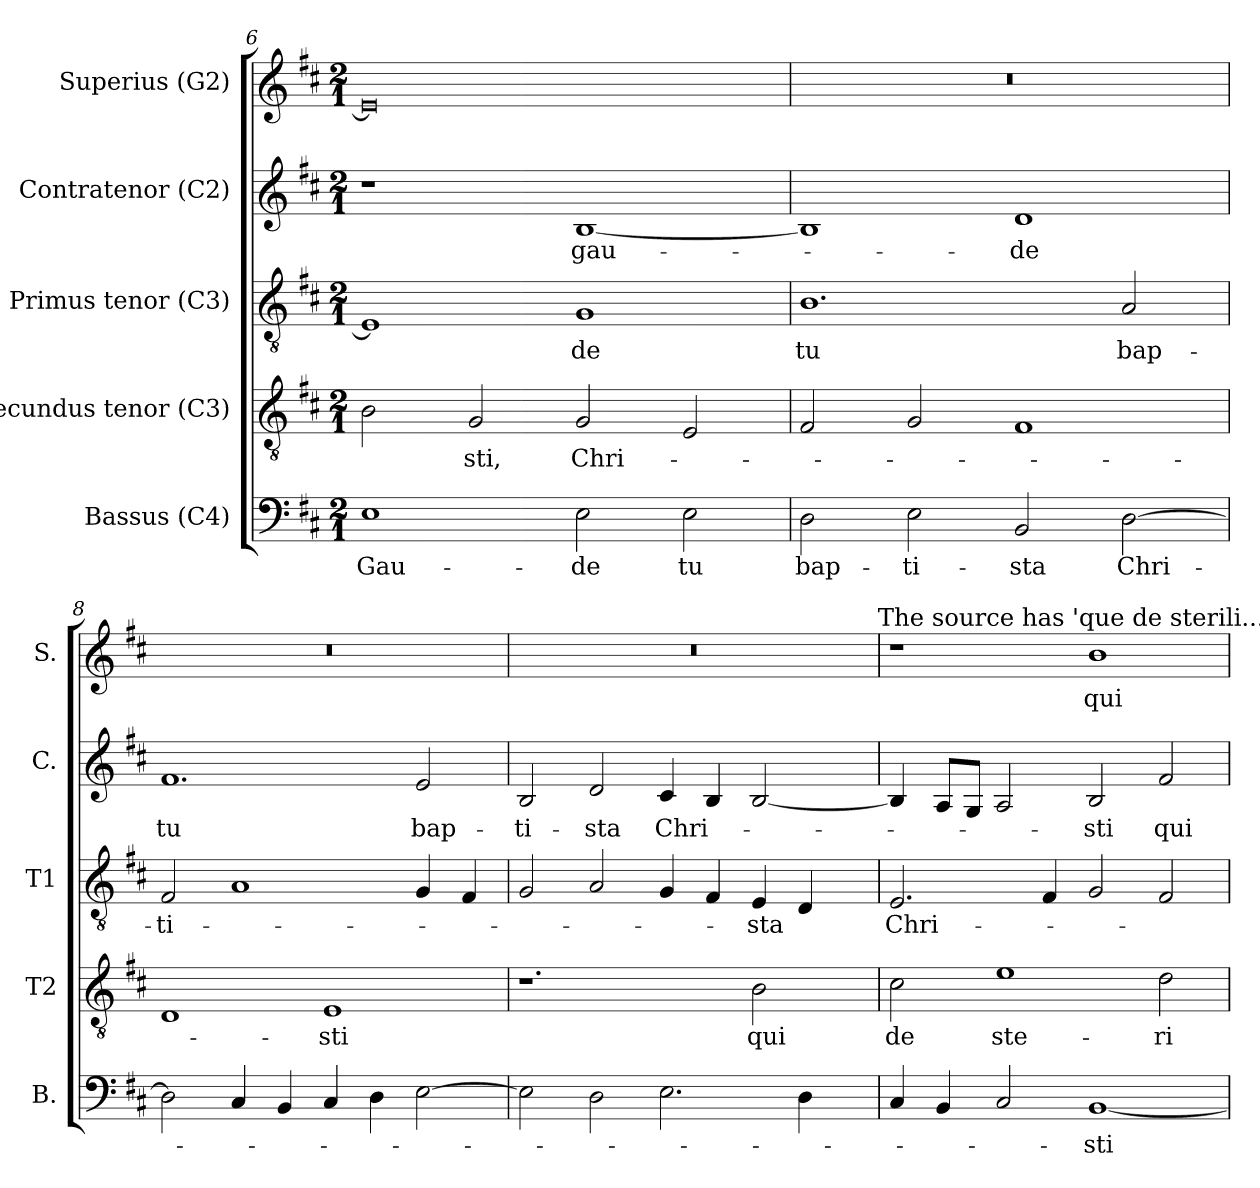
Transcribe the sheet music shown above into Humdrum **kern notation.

**kern	**text	**kern	**text	**kern	**text	**kern	**text	**kern	**text
*part5	*part5	*part4	*part4	*part3	*part3	*part2	*part2	*part1	*part1
*staff5	*staff5	*staff4	*staff4	*staff3	*staff3	*staff2	*staff2	*staff1	*staff1
*I"Bassus (C4)	*	*I"Secundus tenor (C3)	*	*I"Primus tenor (C3)	*	*I"Contratenor (C2)	*	*I"Superius (G2)	*
*I'B.	*	*I'T2	*	*I'T1	*	*I'C.	*	*I'S.	*
*clefF4	*	*clefGv2	*	*clefGv2	*	*clefG2	*	*clefG2	*
*	*	*ITrd7c12	*	*ITrd7c12	*	*	*	*	*
*k[f#c#]	*	*k[f#c#]	*	*k[f#c#]	*	*k[f#c#]	*	*k[f#c#]	*
*D:	*	*D:	*	*D:	*	*D:	*	*D:	*
*M2/1	*	*M2/1	*	*M2/1	*	*M2/1	*	*M2/1	*
=6	=6	=6	=6	=6	=6	=6	=6	=6	=6
!	!LO:LY:b:color=#000000	!	!	!	!	!	!	!	!
1Ei	Gau-	2BBi\	.	1EEi]	.	1r	.	0ei]	.
!	!	!	!LO:LY:b:color=#000000	!	!	!	!	!	!
.	.	2GGi/	-sti,	.	.	.	.	.	.
!	!LO:LY:b:color=#000000	!	!	!	!	!	!	!	!
!	!	!	!LO:LY:b:color=#000000	!	!	!	!	!	!
!	!	!	!	!	!LO:LY:b:color=#000000	!	!	!	!
!	!	!	!	!	!	!	!LO:LY:b:color=#000000	!	!
2Ei\	-de	2GGi/	Chri-	1GGi	-de	[1Bi	gau-	.	.
!	!LO:LY:b:color=#000000	!	!	!	!	!	!	!	!
2Ei\	tu	2EEi/	.	.	.	.	.	.	.
=7	=7	=7	=7	=7	=7	=7	=7	=7	=7
!	!LO:LY:b:color=#000000	!	!	!	!	!	!	!	!
!	!	!	!	!	!LO:LY:b:color=#000000	!	!	!LO:N:vis=1	!
2Di\	bap-	2FF#i/	.	1.BBi	tu	1Bi]	.	0r	.
!	!LO:LY:b:color=#000000	!	!	!	!	!	!	!	!
2Ei\	-ti-	2GGi/	.	.	.	.	.	.	.
!	!LO:LY:b:color=#000000	!	!	!	!	!	!	!	!
!	!	!	!	!	!	!	!LO:LY:b:color=#000000	!	!
2BBi/	-sta	1FF#i	.	.	.	1di	-de	.	.
!	!LO:LY:b:color=#000000	!	!	!	!	!	!	!	!
!	!	!	!	!	!LO:LY:b:color=#000000	!	!	!	!
[2Di\	Chri-	.	.	2AAi/	bap-	.	.	.	.
=8	=8	=8	=8	=8	=8	=8	=8	=8	=8
!	!	!	!	!	!LO:LY:b:color=#000000	!	!	!	!
!	!	!	!	!	!	!	!LO:LY:b:color=#000000	!LO:N:vis=1	!
2Di\]	.	1DDi	.	2FF#i/	-ti-	1.f#i	tu	0r	.
4C#i/	.	.	.	1AAi	.	.	.	.	.
4BBi/	.	.	.	.	.	.	.	.	.
!	!	!	!LO:LY:b:color=#000000	!	!	!	!	!	!
4C#i/	.	1EEi	-sti	.	.	.	.	.	.
4Di\	.	.	.	.	.	.	.	.	.
!	!	!	!	!	!	!	!LO:LY:b:color=#000000	!	!
[2Ei\	.	.	.	4GGi/	.	2ei/	bap-	.	.
.	.	.	.	4FF#i/	.	.	.	.	.
!!LO:LB:g=z
=9	=9	=9	=9	=9	=9	=9	=9	=9	=9
!	!	!	!	!	!	!	!LO:LY:b:color=#000000	!LO:N:vis=1	!
*	*	*	*	*	*	*	*	*^	*
2Ei\]	.	1.r	.	2GGi/	.	2Bi/	-ti-	0r	1ryy	.
!	!	!	!	!	!	!	!LO:LY:b:color=#000000	!	!	!
2Di\	.	.	.	2AAi/	.	2di/	-sta	.	.	.
!	!	!	!	!	!	!	!LO:LY:b:color=#000000	!	!	!
2.Ei\	.	.	.	4GGi/	.	4c#i/	Chri-	.	2ryy	.
.	.	.	.	4FF#i/	.	4Bi/	.	.	.	.
!	!	!	!LO:LY:b:color=#000000	!	!	!	!	!	!	!
!	!	!	!	!	!LO:LY:b:color=#000000	!	!	!	!	!
.	.	2BBi\	qui	4EEi/	-sta	[2Bi/	.	.	4ryy	.
4Di\	.	.	.	4DDi/	.	.	.	.	8ryy	.
.	.	.	.	.	.	.	.	.	16ryy	.
.	.	.	.	.	.	.	.	.	32ryy	.
.	.	.	.	.	.	.	.	.	64ryy	.
.	.	.	.	.	.	.	.	.	128...ryy	.
!	!	!	!	!	!	!	!	!	!LO:TX:a:t=The source has 'que de sterili...'	!
.	.	.	.	.	.	.	.	.	1024ryy	.
*	*	*	*	*	*	*	*	*v	*v	*
=10	=10	=10	=10	=10	=10	=10	=10	=10	=10
*	*	*	*	*	*	*	*	*^	*
!	!	!	!LO:LY:b:color=#000000	!	!	!	!	!	!	!
*	*	*	*	*	*	*	*	*v	*v	*
*	*	*	*	*	*	*	*	*^	*
!	!	!	!	!	!LO:LY:b:color=#000000	!	!	!	!	!
*	*	*	*	*	*	*	*	*v	*v	*
4C#i/	.	2C#i\	de	2.EEi/	Chri-	4Bi/]	.	1r	.
4BBi/	.	.	.	.	.	8Ai/L	.	.	.
.	.	.	.	.	.	8Gi/J	.	.	.
!	!	!	!LO:LY:b:color=#000000	!	!	!	!	!	!
2C#i/	.	1Ei	ste-	.	.	2Ai/	.	.	.
.	.	.	.	4FF#i/	.	.	.	.	.
!	!LO:LY:b:color=#000000	!	!	!	!	!	!	!	!
!	!	!	!	!	!	!	!LO:LY:b:color=#000000	!	!
!	!	!	!	!	!	!	!	!	!LO:LY:b:color=#000000
[1BBi	-sti	.	.	2GGi/	.	2Bi/	-sti	1bi	qui
!	!	!	!LO:LY:b:color=#000000	!	!	!	!	!	!
!	!	!	!	!	!	!	!LO:LY:b:color=#000000	!	!
.	.	2Di\	-ri-	2FF#i/	.	2f#i/	qui	.	.
=	=	=	=	=	=	=	=	=	=
*-	*-	*-	*-	*-	*-	*-	*-	*-	*-
